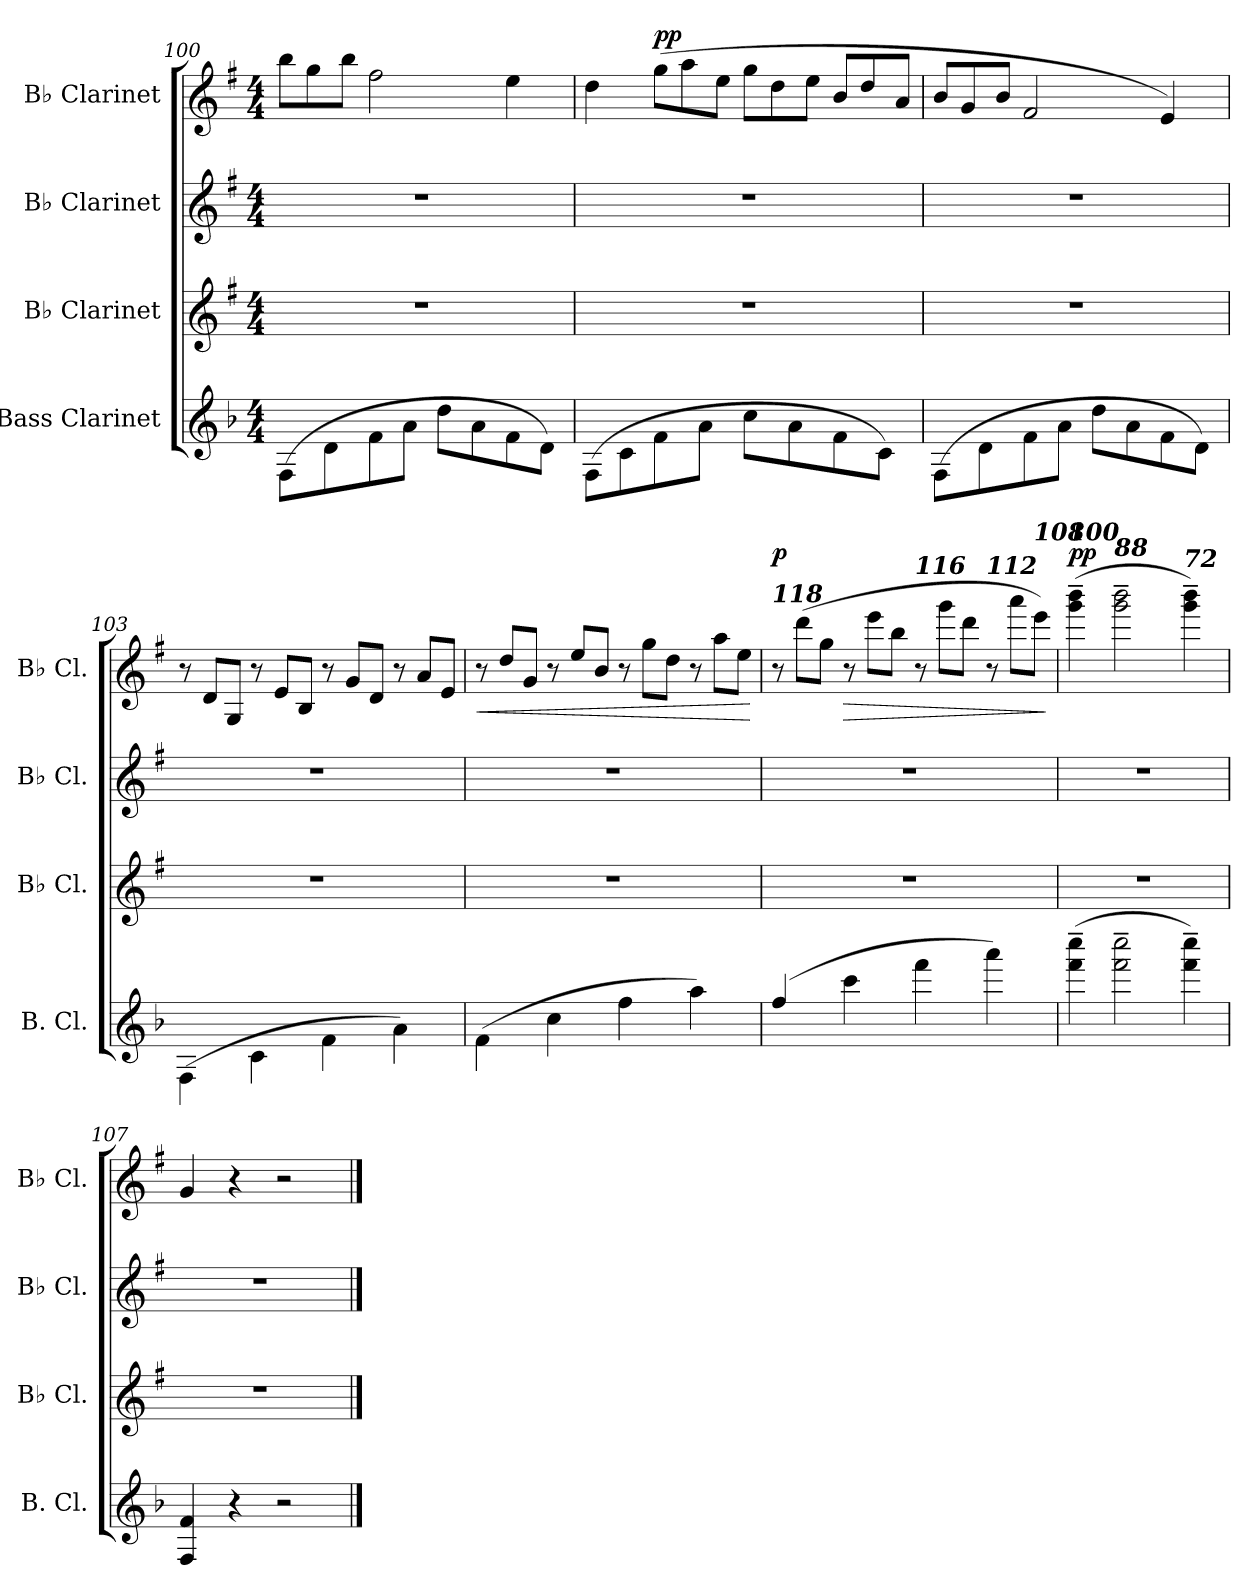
**kern	**kern	**kern	**kern	**dynam
*part4	*part3	*part2	*part1	*part1
*staff4	*staff3	*staff2	*staff1	*staff1
*I"Bass Clarinet	*I"B♭ Clarinet	*I"B♭ Clarinet	*I"B♭ Clarinet	*
*I'B. Cl.	*I'B♭ Cl.	*I'B♭ Cl.	*I'B♭ Cl.	*
*clefG2	*clefG2	*clefG2	*clefG2	*
*ITrd8c14	*ITrd1c2	*ITrd1c2	*ITrd1c2	*
*k[b-]	*k[b-]	*k[b-]	*k[b-]	*
*M4/4	*M4/4	*M4/4	*M4/4	*
*	*	*	*Xtuplet	*
=100	=100	=100	=100	=100
(>8FF\L	1r	1r	12aa\L	.
.	.	.	12ff\	.
8D\	.	.	.	.
.	.	.	12aa\J	.
8F\	.	.	2ee\	.
8A\J	.	.	.	.
8d\L	.	.	.	.
8A\	.	.	.	.
8F\	.	.	4dd\	.
8D\J)	.	.	.	.
=101	=101	=101	=101	=101
(>8FF\L	1r	1r	4cc\	.
8C\	.	.	.	.
!	!	!	!	!LO:DY:a
8F\	.	.	(>12ff\L	pp
.	.	.	12gg\	.
8A\J	.	.	.	.
.	.	.	12dd\J	.
8c\L	.	.	12ff\L	.
.	.	.	12cc\	.
8A\	.	.	.	.
.	.	.	12dd\J	.
8F\	.	.	12a/L	.
.	.	.	12cc/	.
8C\J)	.	.	.	.
.	.	.	12g/J	.
!!LO:LB:g=z
=102	=102	=102	=102	=102
(>8FF\L	1r	1r	12a/L	.
.	.	.	12f/	.
8D\	.	.	.	.
.	.	.	12a/J	.
8F\	.	.	2e/	.
8A\J	.	.	.	.
8d\L	.	.	.	.
8A\	.	.	.	.
8F\	.	.	4d/)	.
8D\J)	.	.	.	.
!!LO:PB:g=z
=103	=103	=103	=103	=103
(<4FF\	1r	1r	12r	.
.	.	.	12c/L	.
.	.	.	12F/J	.
4C\	.	.	12r	.
.	.	.	12d/L	.
.	.	.	12A/J	.
4F\	.	.	12r	.
.	.	.	12f/L	.
.	.	.	12c/J	.
4A\)	.	.	12r	.
.	.	.	12g/L	.
.	.	.	12d/J	.
=104	=104	=104	=104	=104
!	!	!	!	!LO:HP:b
(>4F\	1r	1r	12r	<
.	.	.	12cc/L	.
.	.	.	12f/J	.
4c\	.	.	12r	.
.	.	.	12dd/L	.
.	.	.	12a/J	.
4f\	.	.	12r	.
.	.	.	12ff\L	.
.	.	.	12cc\J	.
4a\)	.	.	12r	.
.	.	.	12gg\L	.
.	.	.	12dd\J	.
.	.	.	.	[
=105	=105	=105	=105	=105
!	!	!	!LO:TX:a:Bi:t=118	!
!	!	!	!	!LO:DY:a
(>4f/	1r	1r	12r	p
.	.	.	(>12ccc\L	.
.	.	.	12ff\J	.
!	!	!	!	!LO:HP:b
4cc\	.	.	12r	>
.	.	.	12ddd\L	.
.	.	.	12aa\J	.
!	!	!	!LO:TX:a:Bi:t=116	!
4ff\	.	.	12r	.
.	.	.	12fff\L	.
.	.	.	12ccc\J	.
!	!	!	!LO:TX:a:Bi:t=112	!
4aa\)	.	.	12r	.
.	.	.	12ggg\L	.
!	!	!	!LO:TX:a:Bi:t=108	!
.	.	.	12ddd\J)	.
.	.	.	.	]
=106	=106	=106	=106	=106
!	!	!	!LO:TX:a:Bi:t=100	!
!	!	!	!	!LO:DY:a
(>4ff\~ 4ccc\~	1r	1r	(>4fff\~ 4aaa\~	pp
!	!	!	!LO:TX:a:Bi:t=88	!
2ff\~ 2ccc\~	.	.	2fff\~ 2aaa\~	.
!	!	!	!LO:TX:a:Bi:t=72	!
4ff\~ 4ccc\~)	.	.	4fff\~ 4aaa\~)	.
!!LO:LB:g=z
=107	=107	=107	=107	=107
4FF/ 4F/	1r	1r	4f/	.
4r	.	.	4r	.
2r	.	.	2r	.
==	==	==	==	==
*-	*-	*-	*-	*-
